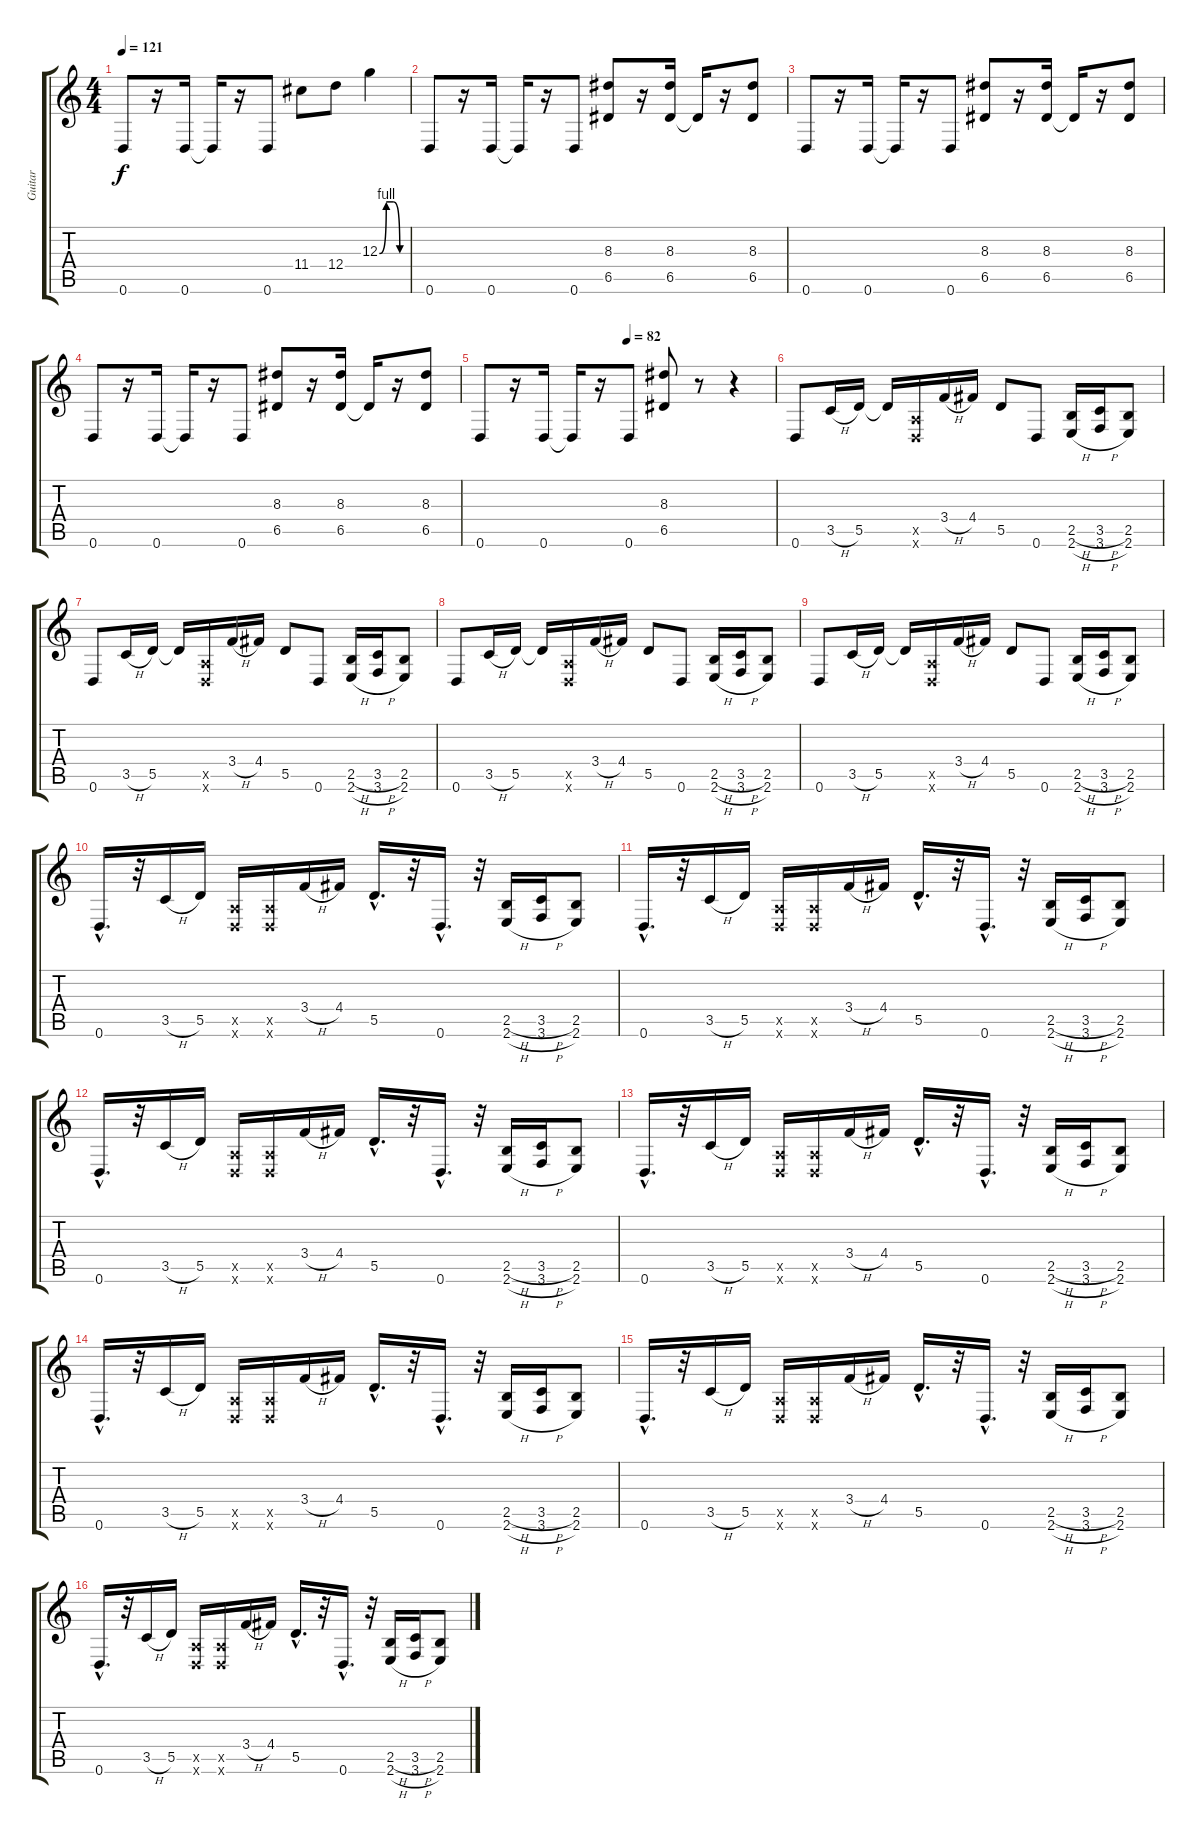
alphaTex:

\track ("Guitar" "Guitar") {instrument distortionguitar}
\staff {score tabs}
\tuning (E4 B3 G3 D3 A2 D2) {hide}
\ts (4 4)
\tempo 121
\clef g2
\ks c
0.6.8{dy f} r.16 0.6.16 0.6{t}.16 r.16 0.6.8 11.4.8 12.4.8 12.3{be (custom 0 0 15 4 30 4 45 0 60 0)}.4 |
0.6.8 r.16 0.6.16 0.6{t}.16 r.16 0.6.8 (8.3 6.5).8 r.16 (8.3 6.5).16 6.5{t}.16 r.16 (8.3 6.5).8 |
0.6.8 r.16 0.6.16 0.6{t}.16 r.16 0.6.8 (8.3 6.5).8 r.16 (8.3 6.5).16 6.5{t}.16 r.16 (8.3 6.5).8 |
0.6.8 r.16 0.6.16 0.6{t}.16 r.16 0.6.8 (8.3 6.5).8 r.16 (8.3 6.5).16 6.5{t}.16 r.16 (8.3 6.5).8 |
\tempo (82 0.5)
0.6.8 r.16 0.6.16 0.6{t}.16 r.16 0.6.8 (8.3 6.5).8 r.8 r.4 |
0.6.8 3.5{h}.16 5.5.16 5.5{t}.16 (0.5{x} 0.6{x}).16 3.4{h}.16 4.4.16 5.5.8 0.6.8 (2.5{h} 2.6{h}).16 (3.5{h} 3.6{h}).16 (2.5 2.6).8 |
0.6.8 3.5{h}.16 5.5.16 5.5{t}.16 (0.5{x} 0.6{x}).16 3.4{h}.16 4.4.16 5.5.8 0.6.8 (2.5{h} 2.6{h}).16 (3.5{h} 3.6{h}).16 (2.5 2.6).8 |
0.6.8 3.5{h}.16 5.5.16 5.5{t}.16 (0.5{x} 0.6{x}).16 3.4{h}.16 4.4.16 5.5.8 0.6.8 (2.5{h} 2.6{h}).16 (3.5{h} 3.6{h}).16 (2.5 2.6).8 |
0.6.8 3.5{h}.16 5.5.16 5.5{t}.16 (0.5{x} 0.6{x}).16 3.4{h}.16 4.4.16 5.5.8 0.6.8 (2.5{h} 2.6{h}).16 (3.5{h} 3.6{h}).16 (2.5 2.6).8 |
0.6{hac}.16{d volume 12} r.32 3.5{h}.16 5.5.16 (0.5{x} 0.6{x}).16 (0.5{x} 0.6{x}).16 3.4{h}.16 4.4.16 5.5{hac}.16{d} r.32 0.6{hac}.16{d} r.32 (2.5{h} 2.6{h}).16 (3.5{h} 3.6{h}).16 (2.5 2.6).8 |
0.6{hac}.16{d} r.32 3.5{h}.16 5.5.16 (0.5{x} 0.6{x}).16 (0.5{x} 0.6{x}).16 3.4{h}.16 4.4.16 5.5{hac}.16{d} r.32 0.6{hac}.16{d} r.32 (2.5{h} 2.6{h}).16 (3.5{h} 3.6{h}).16 (2.5 2.6).8 |
0.6{hac}.16{d} r.32 3.5{h}.16 5.5.16 (0.5{x} 0.6{x}).16 (0.5{x} 0.6{x}).16 3.4{h}.16 4.4.16 5.5{hac}.16{d} r.32 0.6{hac}.16{d} r.32 (2.5{h} 2.6{h}).16 (3.5{h} 3.6{h}).16 (2.5 2.6).8 |
0.6{hac}.16{d} r.32 3.5{h}.16 5.5.16 (0.5{x} 0.6{x}).16 (0.5{x} 0.6{x}).16 3.4{h}.16 4.4.16 5.5{hac}.16{d} r.32 0.6{hac}.16{d} r.32 (2.5{h} 2.6{h}).16 (3.5{h} 3.6{h}).16 (2.5 2.6).8 |
0.6{hac}.16{d} r.32 3.5{h}.16 5.5.16 (0.5{x} 0.6{x}).16 (0.5{x} 0.6{x}).16 3.4{h}.16 4.4.16 5.5{hac}.16{d} r.32 0.6{hac}.16{d} r.32 (2.5{h} 2.6{h}).16 (3.5{h} 3.6{h}).16 (2.5 2.6).8 |
0.6{hac}.16{d} r.32 3.5{h}.16 5.5.16 (0.5{x} 0.6{x}).16 (0.5{x} 0.6{x}).16 3.4{h}.16 4.4.16 5.5{hac}.16{d} r.32 0.6{hac}.16{d} r.32 (2.5{h} 2.6{h}).16 (3.5{h} 3.6{h}).16 (2.5 2.6).8 |
0.6{hac}.16{d} r.32 3.5{h}.16 5.5.16 (0.5{x} 0.6{x}).16 (0.5{x} 0.6{x}).16 3.4{h}.16 4.4.16 5.5{hac}.16{d} r.32 0.6{hac}.16{d} r.32 (2.5{h} 2.6{h}).16 (3.5{h} 3.6{h}).16 (2.5 2.6).8
